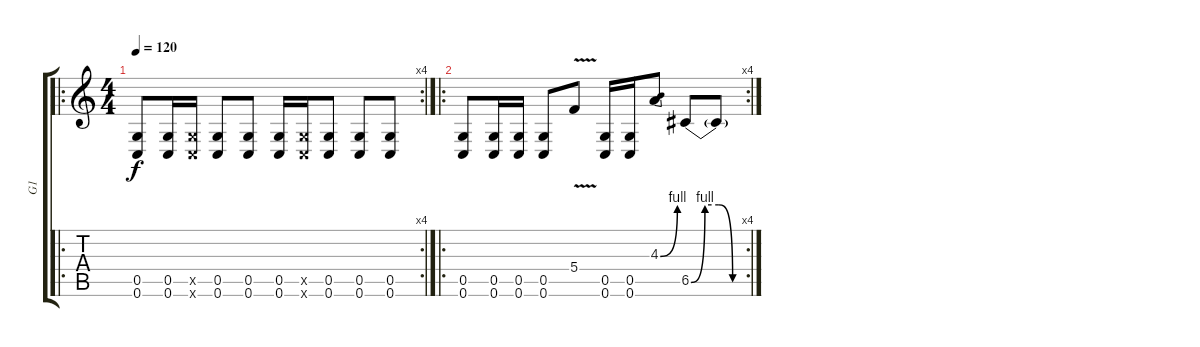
\track ("G1" "G1") {instrument distortionguitar}
\staff {score tabs}
\tuning (D4 A3 F3 C3 G2 C2) {hide}
\ro
\rc 4
\ts (4 4)
\tempo 120
\clef g2
\ks c
(0.5 0.6).8{dy f} (0.5 0.6).16 (0.5{x} 0.6{x}).16 (0.5 0.6).8 (0.5 0.6).8 (0.5 0.6).16 (0.5{x} 0.6{x}).16 (0.5 0.6).8 (0.5 0.6).8 (0.5 0.6).8 |
\ro
\rc 4
(0.5 0.6).8 (0.5 0.6).16 (0.5 0.6).16 (0.5 0.6).8 5.4{v}.8 (0.5 0.6).16 (0.5 0.6).16 4.3{be (bend 0 0 60 4)}.8 6.5{be (custom 0 0 15 4 30 4 45 0 60 0)}.8 6.5{t}.8
